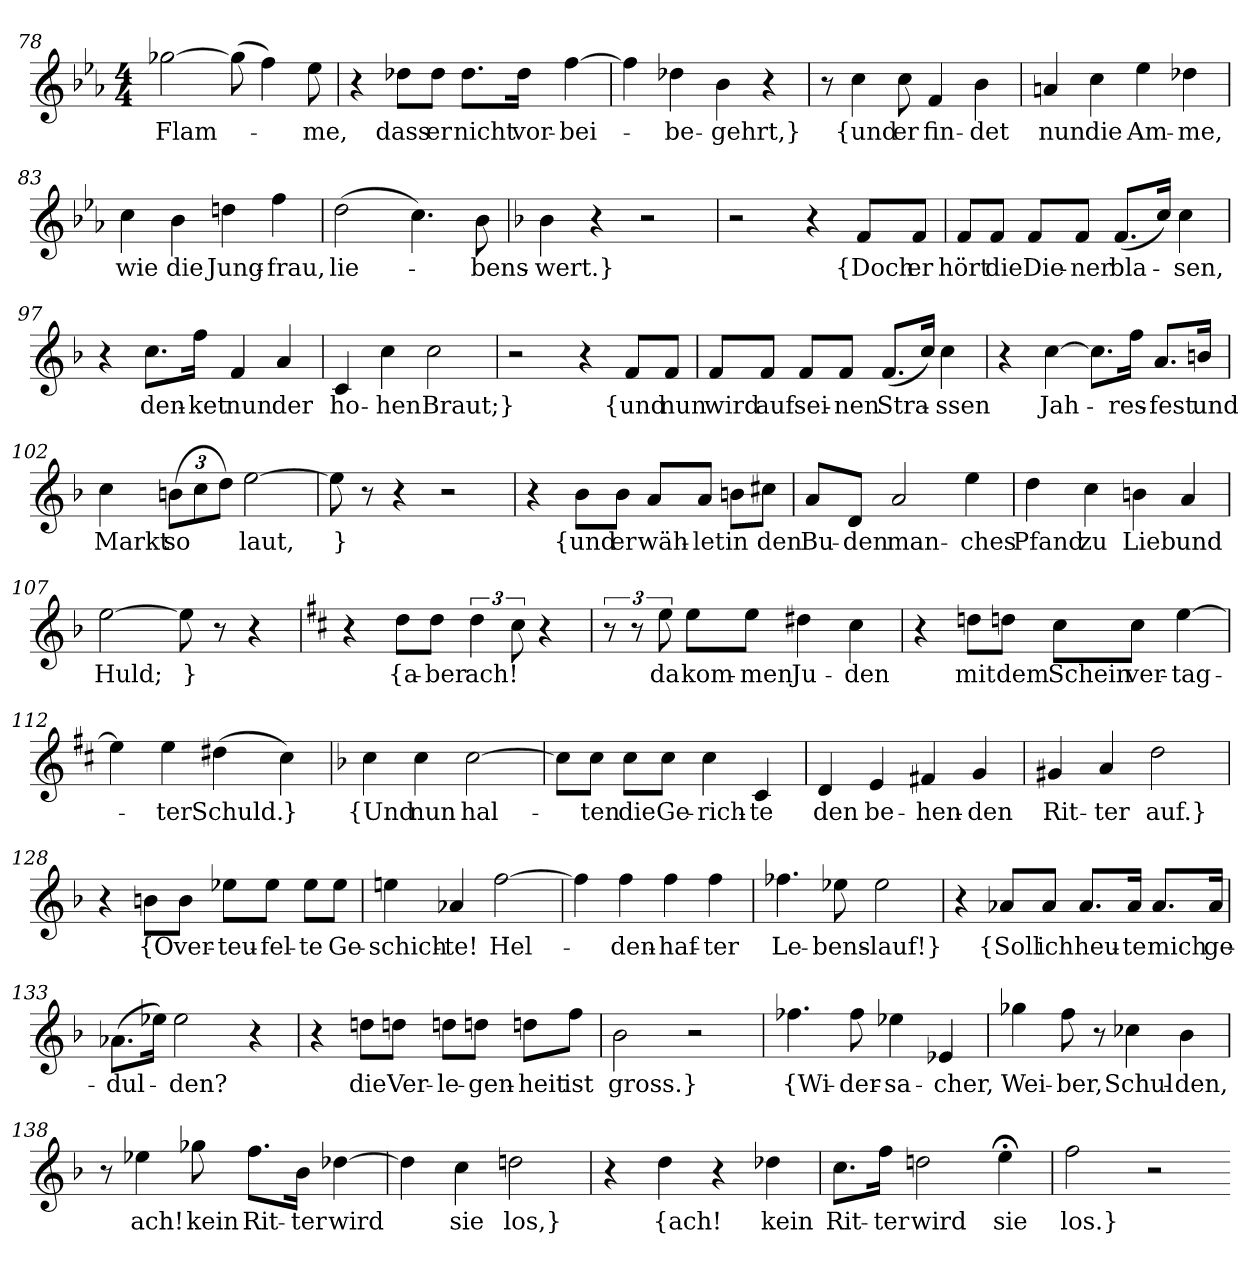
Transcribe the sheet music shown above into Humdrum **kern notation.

**kern	**text
*part1	*part1
*staff1	*staff1
*clefG2	*
*k[b-e-a-]	*
*M4/4	*
=78	=78
[2gg-X	Flam-
(8gg-]	.
4ff)	.
8ee-	-me,
=79	=79
4r	.
8dd-X\L	dass
8dd-\J	er
8.dd-\L	nicht
16dd-\Jk	vor-
[4ff	-bei-
=80	=80
4ff]	.
4dd-X	-be-
4b-	-gehrt,}
4r	.
=81	=81
8r	.
4cc	{und
8cc	er
4f	fin-
4b-	-det
=82	=82
4an	nun
4cc	die
4ee-	Am-
4dd-X	-me,
=83	=83
4cc	wie
4b-	die
4ddn	Jung-
4ff	-frau,
=84	=84
(2dd	lie-
4.cc)	.
8b-	-bens-
=85	=85
*k[b-]	*
4b-	-wert.}
4r	.
2r	.
=95	=95
2r	.
4r	.
8f/L	{Doch
8f/J	er
=96	=96
8f/L	hört
8f/J	die
8f/L	Die-
8f/J	-ner
(8.f/L	bla-
16cc/Jk)	.
4cc	-sen,
=97	=97
4r	.
8.cc\L	den-
16ff\Jk	-ket
4f	nun
4a	der
=98	=98
4c	ho-
4cc	-hen
2cc	Braut;}
=99	=99
2r	.
4r	.
8f/L	{und
8f/J	nun
=100	=100
8f/L	wird
8f/J	auf
8f/L	sei-
8f/J	-nen
(8.f/L	Stra-
16cc/Jk)	.
4cc	-ssen
=101	=101
4r	.
[4cc	Jah-
8.cc\L]	.
16ff\Jk	-res-
8.a/L	-fest
16bn/Jk	und
=102	=102
4cc	Markt
(12bn\L	so
12cc\	.
12dd\J)	.
[2ee	laut,
=103	=103
8ee]	}
8r	.
4r	.
2r	.
=104	=104
4r	.
8b-\L	{und
8b-\J	er
8a/L	wäh-
8a/J	-let
8bn\L	in
8cc#X\J	den
=105	=105
8a/L	Bu-
8d/J	-den
2a	man-
4ee	-ches
=106	=106
4dd	Pfand
4cc	zu
4bn	Lieb
4a	und
=107	=107
[2ee	Huld;
8ee]	}
8r	.
4r	.
=109	=109
*k[f#c#]	*
4r	.
8dd\L	{a-
8dd\J	-ber
6dd	ach!
12cc#	.
4r	.
=110	=110
12r	.
12r	.
12ee	da
8ee\L	kom-
8ee\J	-men
4dd#X	Ju-
4cc#	-den
=111	=111
4r	.
8ddn\L	mit
8ddn\J	dem
8cc#\L	Schein
8cc#\J	ver-
[4ee	-tag-
=112	=112
4ee]	.
4ee	-ter
(4dd#X	Schuld.
4cc#)	}
=124	=124
*k[b-]	*
4cc	{Und
4cc	nun
[2cc	hal-
=125	=125
8cc\L]	.
8cc\J	-ten
8cc\L	die
8cc\J	Ge-
4cc	-rich-
4c	-te
=126	=126
4d	den
4e	be-
4f#X	-hen-
4g	-den
=127	=127
4g#X	Rit-
4a	-ter
2dd	auf.}
=128	=128
4r	.
8bn\L	{O
8b\J	ver-
8ee-X\L	-teu-
8ee-\J	-fel-
8ee-\L	-te
8ee-\J	Ge-
=129	=129
4een	-schich-
4a-X	-te!
[2ff	Hel-
=130	=130
4ff]	.
4ff	-den-
4ff	-haf-
4ff	-ter
=131	=131
4.ff-X	Le-
8ee-X	-bens-
2ee-	-lauf!}
=132	=132
4r	.
8a-X/L	{Soll
8a-/J	ich
8.a-/L	heu-
16a-/Jk	-te
8.a-/L	mich
16a-/Jk	ge-
=133	=133
(8.a-X\L	-dul-
16ee-X\Jk)	.
2ee-	-den?
4r	.
=134	=134
4r	.
8ddn\L	die
8ddn\J	Ver-
8ddn\L	-le-
8ddn\J	-gen-
8ddn\L	-heit
8ff\J	ist
=135	=135
2b-	gross.}
2r	.
=136	=136
4.ff-X	{Wi-
8ff-	-der-
4ee-X	-sa-
4e-X	-cher,
=137	=137
4gg-X	Wei-
8ff	-ber,
8r	.
4cc-X	Schul-
4b-	-den,
=138	=138
8r	.
4ee-X	ach!
8gg-X	kein
8.ff\L	Rit-
16b-\Jk	-ter
[4dd-X	wird
=139	=139
4dd-]	.
4cc	sie
2ddn	los,}
=140	=140
4r	.
4dd	{ach!
4r	.
4dd-X	kein
=141	=141
8.cc\L	Rit-
16ff\Jk	-ter
2ddn	wird
4ee;<	sie
=142	=142
2ff	los.}
2r	.
=-	=-
*-	*-
